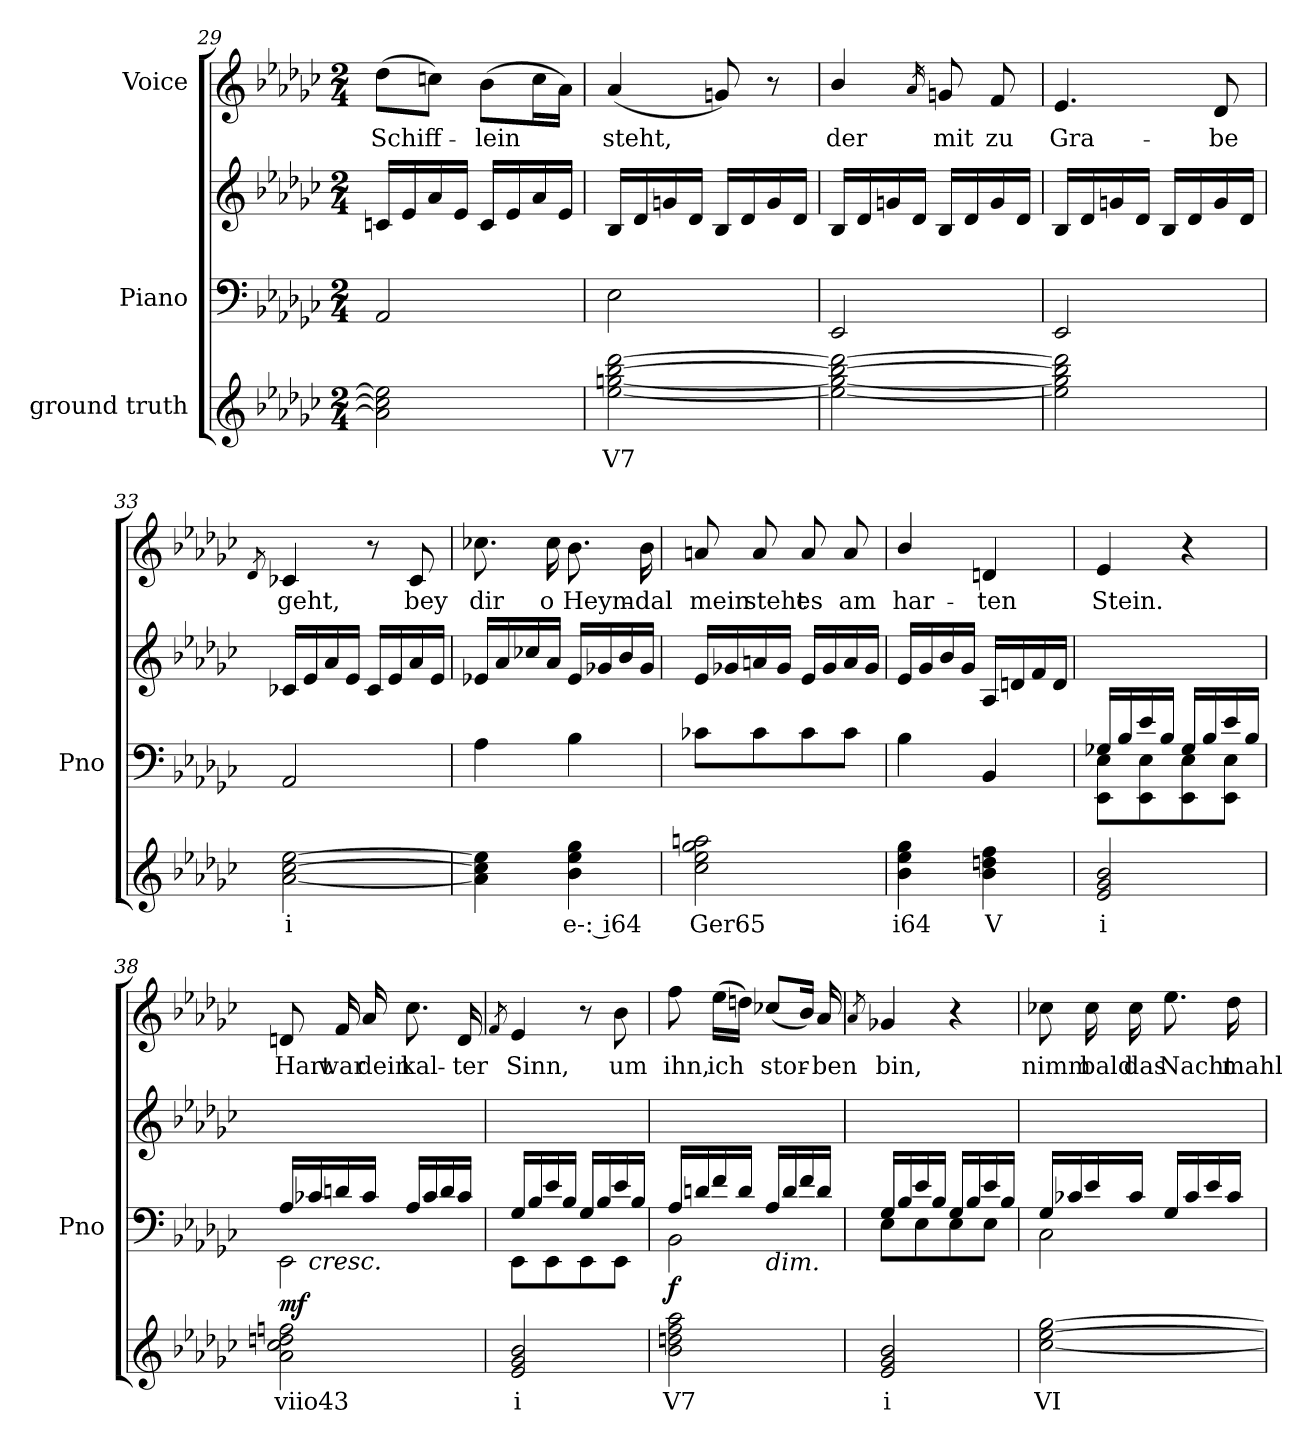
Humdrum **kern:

**kern	**text	**kern	**kern	**dynam	**kern	**text
*part3	*part3	*part2	*part2	*part2	*part1	*part1
*staff4	*staff4	*staff3	*staff2	*staff2/3	*staff1	*staff1
*I"ground truth	*	*I"Piano	*	*	*I"Voice	*
*	*	*I'Pno	*	*	*	*
*	*	*clefF4	*clefG2	*	*clefG2	*
*k[b-e-a-d-g-c-]	*	*k[b-e-a-d-g-c-]	*k[b-e-a-d-g-c-]	*	*k[b-e-a-d-g-c-]	*
*M2/4	*	*M2/4	*M2/4	*	*M2/4	*
=29	=29	=29	=29	=29	=29	=29
!	!	!	!	!	!	!LO:LY:b
2a-] 2cc] 2ee-]	.	2AA-/	16cn/LL	.	(>8dd-\L	Schiff-
.	.	.	16e-/	.	.	.
.	.	.	16a-/	.	8ccn\J)	.
.	.	.	16e-/JJ	.	.	.
!	!	!	!	!	!	!LO:LY:b
.	.	.	16c/LL	.	(>8b-\L	-lein
.	.	.	16e-/	.	.	.
.	.	.	16a-/	.	16cc\L	.
.	.	.	16e-/JJ	.	16a-\JJ)	.
=30	=30	=30	=30	=30	=30	=30
!	!	!	!	!	!	!LO:LY:b
[2ee- [2ggn [2bb- [2ddd-	V7	2E-\	16B-/LL	.	(<4a-/	steht,
.	.	.	16d-/	.	.	.
.	.	.	16gn/	.	.	.
.	.	.	16d-/JJ	.	.	.
.	.	.	16B-/LL	.	8gn/)	.
.	.	.	16d-/	.	.	.
.	.	.	16g/	.	8r	.
.	.	.	16d-/JJ	.	.	.
=31	=31	=31	=31	=31	=31	=31
!	!	!	!	!	!	!LO:LY:b
2ee-_ 2gg_ 2bb-_ 2ddd-_	.	2EE-/	16B-/LL	.	4b-/	der
.	.	.	16d-/	.	.	.
.	.	.	16gn/	.	.	.
.	.	.	16d-/JJ	.	.	.
.	.	.	.	.	16qa-/	.
!	!	!	!	!	!	!LO:LY:b
.	.	.	16B-/LL	.	8gn/	mit
.	.	.	16d-/	.	.	.
!	!	!	!	!	!	!LO:LY:b
.	.	.	16g/	.	8f/	zu
.	.	.	16d-/JJ	.	.	.
!!LO:LB:g=z
=32	=32	=32	=32	=32	=32	=32
!	!	!	!	!	!	!LO:LY:b
2ee-] 2gg] 2bb-] 2ddd-]	.	2EE-/	16B-/LL	.	4.e-/	Gra-
.	.	.	16d-/	.	.	.
.	.	.	16gn/	.	.	.
.	.	.	16d-/JJ	.	.	.
.	.	.	16B-/LL	.	.	.
.	.	.	16d-/	.	.	.
!	!	!	!	!	!	!LO:LY:b
.	.	.	16g/	.	8d-/	-be
.	.	.	16d-/JJ	.	.	.
=33	=33	=33	=33	=33	=33	=33
.	.	.	.	.	8qd-/	.
!	!	!	!	!	!	!LO:LY:b
[2a- [2cc- [2ee-	i	2AA-/	16c-X/LL	.	4c-X/	geht,
.	.	.	16e-/	.	.	.
.	.	.	16a-/	.	.	.
.	.	.	16e-/JJ	.	.	.
.	.	.	16c-/LL	.	8r	.
.	.	.	16e-/	.	.	.
!	!	!	!	!	!	!LO:LY:b
.	.	.	16a-/	.	8c-/	bey
.	.	.	16e-/JJ	.	.	.
=34	=34	=34	=34	=34	=34	=34
!	!	!	!	!	!	!LO:LY:b
4a-] 4cc-] 4ee-]	.	4A-\	16e-X/LL	.	8.cc-X\	dir
.	.	.	16a-/	.	.	.
.	.	.	16cc-X/	.	.	.
!	!	!	!	!	!	!LO:LY:b
.	.	.	16a-/JJ	.	16cc-\	o
!	!	!	!	!	!	!LO:LY:b
4b- 4ee- 4gg-	e-: i64	4B-\	16e-/LL	.	8.b-\	Heym-
.	.	.	16g-X/	.	.	.
.	.	.	16b-/	.	.	.
!	!	!	!	!	!	!LO:LY:b
.	.	.	16g-/JJ	.	16b-\	-dal
=35	=35	=35	=35	=35	=35	=35
!	!	!	!	!	!	!LO:LY:b
2cc- 2ee- 2gg- 2aan	Ger65	8c-X\L	16e-/LL	.	8an/	mein
.	.	.	16g-X/	.	.	.
!	!	!	!	!	!	!LO:LY:b
.	.	8c-\	16an/	.	8a/	steht
.	.	.	16g-/JJ	.	.	.
!	!	!	!	!	!	!LO:LY:b
.	.	8c-\	16e-/LL	.	8a/	es
.	.	.	16g-/	.	.	.
!	!	!	!	!	!	!LO:LY:b
.	.	8c-\J	16a/	.	8a/	am
.	.	.	16g-/JJ	.	.	.
=36	=36	=36	=36	=36	=36	=36
!	!	!	!	!	!	!LO:LY:b
4b- 4ee- 4gg-	i64	4B-\	16e-/LL	.	4b-/	har-
.	.	.	16g-/	.	.	.
.	.	.	16b-/	.	.	.
.	.	.	16g-/JJ	.	.	.
!	!	!	!	!	!	!LO:LY:b
4b- 4ddn 4ff	V	4BB-/	16A-/LL	.	4dn/	-ten
.	.	.	16dn/	.	.	.
.	.	.	16f/	.	.	.
.	.	.	16d/JJ	.	.	.
!!LO:LB:g=z
=37	=37	=37	=37	=37	=37	=37
*	*	*^	*	*	*	*
!	!	!	!	!	!	!	!LO:LY:b
2e- 2g- 2b-	i	8EE-\ 8E-\L	16G-X/LL	2ryy	.	4e-/	Stein.
.	.	.	16B-/	.	.	.	.
.	.	8EE-\ 8E-\	16e-/	.	.	.	.
.	.	.	16B-/JJ	.	.	.	.
.	.	8EE-\ 8E-\	16G-/LL	.	.	4r	.
.	.	.	16B-/	.	.	.	.
.	.	8EE-\ 8E-\J	16e-/	.	.	.	.
.	.	.	16B-/JJ	.	.	.	.
=38	=38	=38	=38	=38	=38	=38	=38
!	!	!	!	!	!LO:DY:b=2	!	!LO:LY:b
2a- 2cc- 2ddn 2ffn	viio43	2EE-\	16A-/LL	2ryy	mf	8dn/	Hart
!	!	!	!LO:TX:b:i:t=cresc.	!	!	!	!
.	.	.	16c-X/	.	.	.	.
!	!	!	!	!	!	!	!LO:LY:b
.	.	.	16dn/	.	.	16f/	war
!	!	!	!	!	!	!	!LO:LY:b
.	.	.	16c-/JJ	.	.	16a-/	dein
!	!	!	!	!	!	!	!LO:LY:b
.	.	.	16A-/LL	.	.	8.cc-\	kal-
.	.	.	16c-/	.	.	.	.
.	.	.	16d/	.	.	.	.
!	!	!	!	!	!	!	!LO:LY:b
.	.	.	16c-/JJ	.	.	16d/	-ter
=39	=39	=39	=39	=39	=39	=39	=39
.	.	.	.	.	.	8qf/	.
!	!	!	!	!	!	!	!LO:LY:b
2e- 2g- 2b-	i	8EE-\L	16G-/LL	2ryy	.	4e-/	Sinn,
.	.	.	16B-/	.	.	.	.
.	.	8EE-\	16e-/	.	.	.	.
.	.	.	16B-/JJ	.	.	.	.
.	.	8EE-\	16G-/LL	.	.	8r	.
.	.	.	16B-/	.	.	.	.
!	!	!	!	!	!	!	!LO:LY:b
.	.	8EE-\J	16e-/	.	.	8b-\	um
.	.	.	16B-/JJ	.	.	.	.
=40	=40	=40	=40	=40	=40	=40	=40
!	!	!	!	!	!LO:DY:b=2	!	!LO:LY:b
2b- 2ddn 2ff 2aa-	V7	2BB-\	16A-/LL	2ryy	f	8ff\	ihn,
.	.	.	16dn/	.	.	.	.
!	!	!	!	!	!	!	!LO:LY:b
.	.	.	16f/	.	.	(>16ee-\LL	ich
.	.	.	16d/JJ	.	.	16ddn\JJ)	.
!	!	!	!LO:TX:b:i:t=dim.	!	!	!	!
!	!	!	!	!	!	!	!LO:LY:b
.	.	.	16A-/LL	.	.	(<8cc-X/L	stor-
.	.	.	16d/	.	.	.	.
.	.	.	16f/	.	.	16b-/Jk)	.
!	!	!	!	!	!	!	!LO:LY:b
.	.	.	16d/JJ	.	.	16a-/	-ben
!!LO:LB:g=z
=41	=41	=41	=41	=41	=41	=41	=41
.	.	.	.	.	.	8qa-/	.
!	!	!	!	!	!	!	!LO:LY:b
2e- 2g- 2b-	i	8E-\L	16G-/LL	2ryy	.	4g-X/	bin,
.	.	.	16B-/	.	.	.	.
.	.	8E-\	16e-/	.	.	.	.
.	.	.	16B-/JJ	.	.	.	.
.	.	8E-\	16G-/LL	.	.	4r	.
.	.	.	16B-/	.	.	.	.
.	.	8E-\J	16e-/	.	.	.	.
.	.	.	16B-/JJ	.	.	.	.
=42	=42	=42	=42	=42	=42	=42	=42
!	!	!	!	!	!	!	!LO:LY:b
[2cc- [2ee- [2gg-	VI	2C-\	16G-/LL	2ryy	.	8cc-X\	nimm
.	.	.	16c-X/	.	.	.	.
!	!	!	!	!	!	!	!LO:LY:b
.	.	.	16e-/	.	.	16cc-\	bald
!	!	!	!	!	!	!	!LO:LY:b
.	.	.	16c-/JJ	.	.	16cc-\	das
!	!	!	!	!	!	!	!LO:LY:b
.	.	.	16G-/LL	.	.	8.ee-\	Nacht-
.	.	.	16c-/	.	.	.	.
.	.	.	16e-/	.	.	.	.
!	!	!	!	!	!	!	!LO:LY:b
.	.	.	16c-/JJ	.	.	16dd-\	-mahl
*	*	*v	*v	*	*	*	*
=	=	=	=	=	=	=
*-	*-	*-	*-	*-	*-	*-
